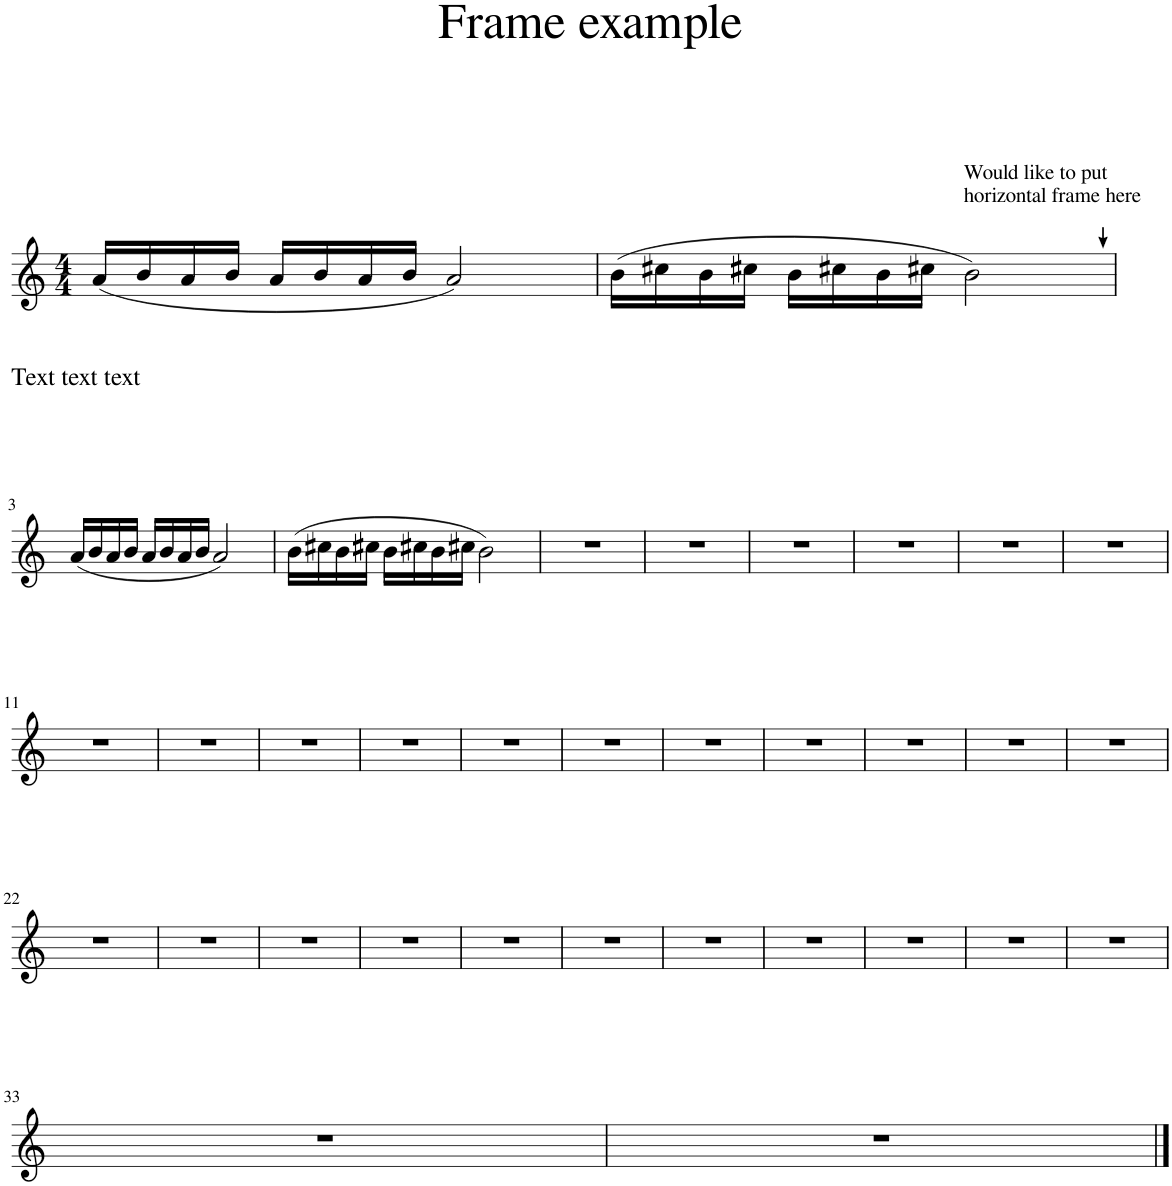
**kern
*part1
*staff1
*I"Piano
*I'Pno.
*clefG2
*k[]
*M4/4
=1
(16a/LL
16b/
16a/
16b/JJ
16a/LL
16b/
16a/
16b/JJ
2a/)
=2
(16b\LL
16cc#X\
16b\
16cc#X\JJ
16b\LL
16cc#X\
16b\
16cc#X\JJ
!LO:TX:a:t=Would like to put
!LO:TX:a:t=horizontal frame here
2b\)
!!LO:LB:g=z
=3
!LO:TX:a:t=Text text text
(16a/LL
16b/
16a/
16b/JJ
16a/LL
16b/
16a/
16b/JJ
2a/)
=4
(16b\LL
16cc#X\
16b\
16cc#X\JJ
16b\LL
16cc#X\
16b\
16cc#X\JJ
2b\)
=5
1r
=6
1r
=7
1r
=8
1r
=9
1r
=10
1r
!!LO:LB:g=z
=11
1r
=12
1r
=13
1r
=14
1r
=15
1r
=16
1r
=17
1r
=18
1r
=19
1r
=20
1r
=21
1r
!!LO:LB:g=z
=22
1r
=23
1r
=24
1r
=25
1r
=26
1r
=27
1r
=28
1r
=29
1r
=30
1r
=31
1r
=32
1r
!!LO:LB:g=z
=33
1r
=34
1r
==
*-
